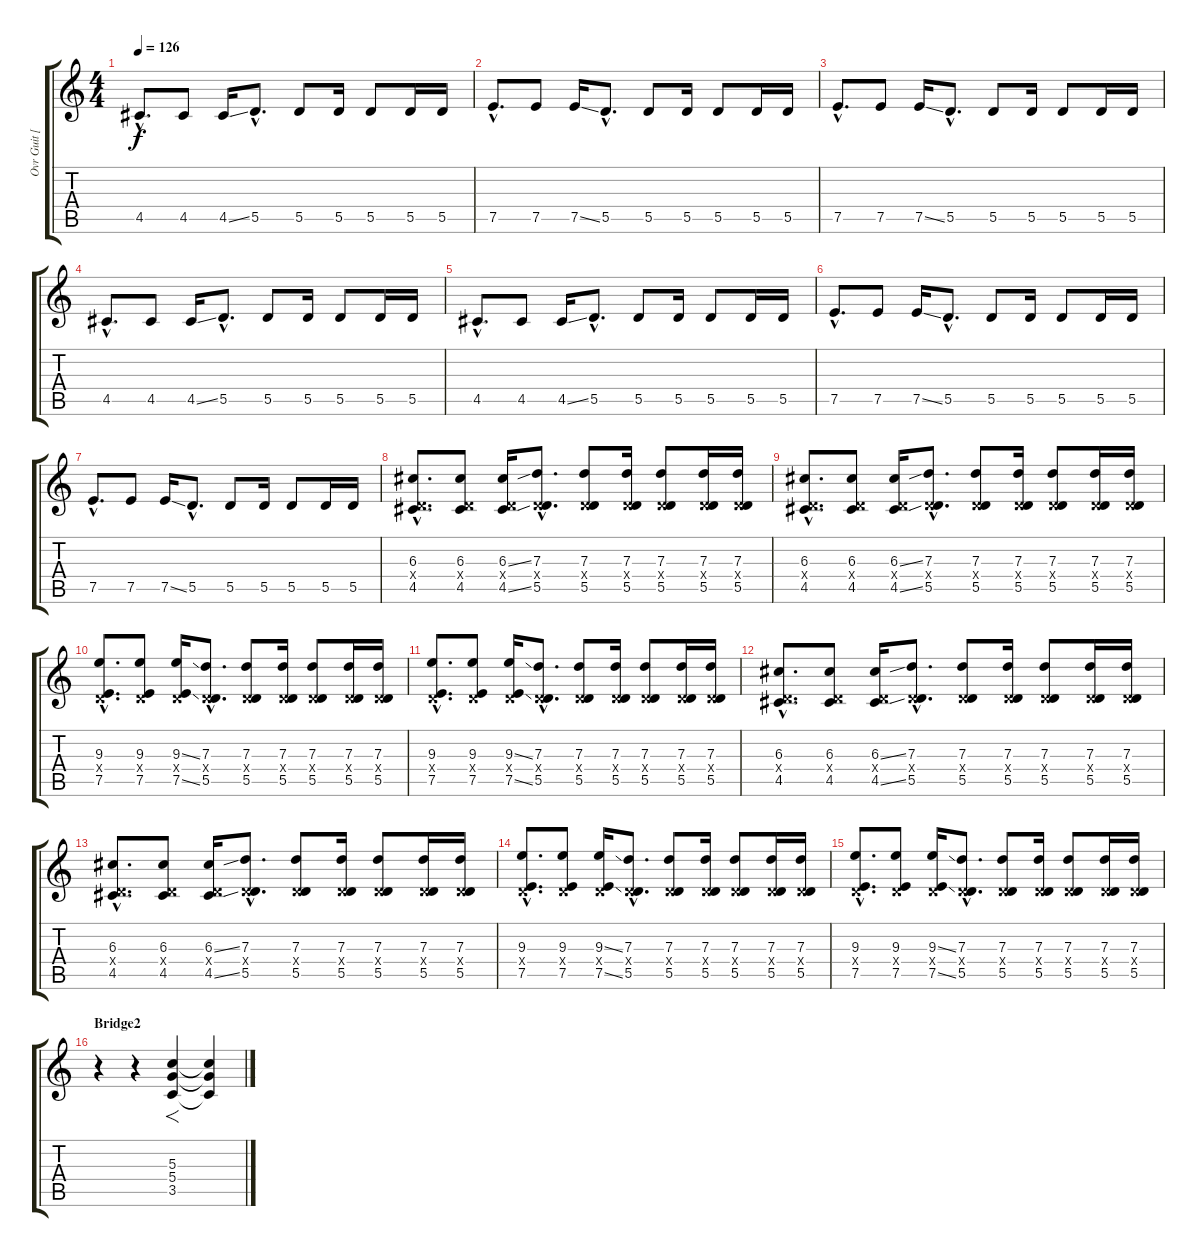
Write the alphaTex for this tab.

\track ("Ovr Guit [Bez]" "Ovr Guit [") {instrument overdrivenguitar}
\staff {score tabs}
\tuning (E4 B3 G3 D3 A2 E2) {hide}
\ts (4 4)
\tempo 126
\clef g2
\ks c
4.5{hac}.8{d dy f} 4.5.8 4.5{ss}.16 5.5{hac}.8{d} 5.5.8 5.5.16 5.5.8 5.5.16 5.5.16 |
7.5{hac}.8{d} 7.5.8 7.5{ss}.16 5.5{hac}.8{d} 5.5.8 5.5.16 5.5.8 5.5.16 5.5.16 |
7.5{hac}.8{d} 7.5.8 7.5{ss}.16 5.5{hac}.8{d} 5.5.8 5.5.16 5.5.8 5.5.16 5.5.16 |
4.5{hac}.8{d} 4.5.8 4.5{ss}.16 5.5{hac}.8{d} 5.5.8 5.5.16 5.5.8 5.5.16 5.5.16 |
4.5{hac}.8{d} 4.5.8 4.5{ss}.16 5.5{hac}.8{d} 5.5.8 5.5.16 5.5.8 5.5.16 5.5.16 |
7.5{hac}.8{d} 7.5.8 7.5{ss}.16 5.5{hac}.8{d} 5.5.8 5.5.16 5.5.8 5.5.16 5.5.16 |
7.5{hac}.8{d} 7.5.8 7.5{ss}.16 5.5{hac}.8{d} 5.5.8 5.5.16 5.5.8 5.5.16 5.5.16 |
(6.3{hac} 0.4{hac x} 4.5{hac}).8{d} (6.3 0.4{x} 4.5).8 (6.3{ss} 0.4{x} 4.5{ss}).16 (7.3{hac} 0.4{hac x} 5.5{hac}).8{d} (7.3 0.4{x} 5.5).8 (7.3 0.4{x} 5.5).16 (7.3 0.4{x} 5.5).8 (7.3 0.4{x} 5.5).16 (7.3 0.4{x} 5.5).16 |
(6.3{hac} 0.4{hac x} 4.5{hac}).8{d} (6.3 0.4{x} 4.5).8 (6.3{ss} 0.4{x} 4.5{ss}).16 (7.3{hac} 0.4{hac x} 5.5{hac}).8{d} (7.3 0.4{x} 5.5).8 (7.3 0.4{x} 5.5).16 (7.3 0.4{x} 5.5).8 (7.3 0.4{x} 5.5).16 (7.3 0.4{x} 5.5).16 |
(9.3{hac} 0.4{hac x} 7.5{hac}).8{d} (9.3 0.4{x} 7.5).8 (9.3{ss} 0.4{x} 7.5{ss}).16 (7.3{hac} 0.4{hac x} 5.5{hac}).8{d} (7.3 0.4{x} 5.5).8 (7.3 0.4{x} 5.5).16 (7.3 0.4{x} 5.5).8 (7.3 0.4{x} 5.5).16 (7.3 0.4{x} 5.5).16 |
(9.3{hac} 0.4{hac x} 7.5{hac}).8{d} (9.3 0.4{x} 7.5).8 (9.3{ss} 0.4{x} 7.5{ss}).16 (7.3{hac} 0.4{hac x} 5.5{hac}).8{d} (7.3 0.4{x} 5.5).8 (7.3 0.4{x} 5.5).16 (7.3 0.4{x} 5.5).8 (7.3 0.4{x} 5.5).16 (7.3 0.4{x} 5.5).16 |
(6.3{hac} 0.4{hac x} 4.5{hac}).8{d} (6.3 0.4{x} 4.5).8 (6.3{ss} 0.4{x} 4.5{ss}).16 (7.3{hac} 0.4{hac x} 5.5{hac}).8{d} (7.3 0.4{x} 5.5).8 (7.3 0.4{x} 5.5).16 (7.3 0.4{x} 5.5).8 (7.3 0.4{x} 5.5).16 (7.3 0.4{x} 5.5).16 |
(6.3{hac} 0.4{hac x} 4.5{hac}).8{d} (6.3 0.4{x} 4.5).8 (6.3{ss} 0.4{x} 4.5{ss}).16 (7.3{hac} 0.4{hac x} 5.5{hac}).8{d} (7.3 0.4{x} 5.5).8 (7.3 0.4{x} 5.5).16 (7.3 0.4{x} 5.5).8 (7.3 0.4{x} 5.5).16 (7.3 0.4{x} 5.5).16 |
(9.3{hac} 0.4{hac x} 7.5{hac}).8{d} (9.3 0.4{x} 7.5).8 (9.3{ss} 0.4{x} 7.5{ss}).16 (7.3{hac} 0.4{hac x} 5.5{hac}).8{d} (7.3 0.4{x} 5.5).8 (7.3 0.4{x} 5.5).16 (7.3 0.4{x} 5.5).8 (7.3 0.4{x} 5.5).16 (7.3 0.4{x} 5.5).16 |
(9.3{hac} 0.4{hac x} 7.5{hac}).8{d} (9.3 0.4{x} 7.5).8 (9.3{ss} 0.4{x} 7.5{ss}).16 (7.3{hac} 0.4{hac x} 5.5{hac}).8{d} (7.3 0.4{x} 5.5).8 (7.3 0.4{x} 5.5).16 (7.3 0.4{x} 5.5).8 (7.3 0.4{x} 5.5).16 (7.3 0.4{x} 5.5).16 |
\section ("" "Bridge2")
r.4 r.4 (5.3 5.4 3.5).4{f} (5.3{t} 5.4{t} 3.5{t}).4
